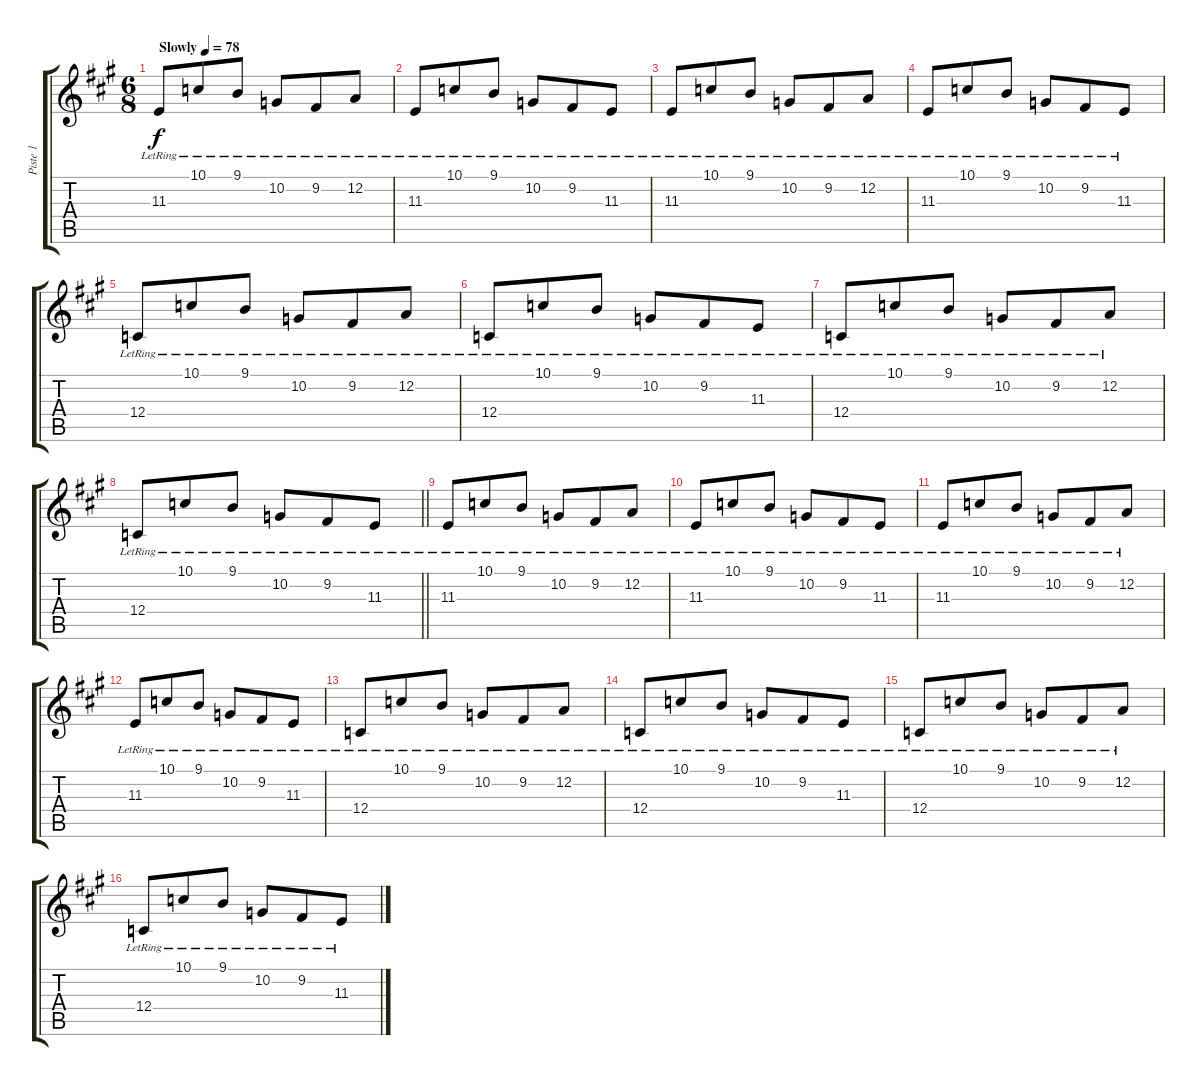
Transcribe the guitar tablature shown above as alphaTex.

\track ("Piste 1" "Piste 1") {instrument electricpiano1}
\staff {score tabs}
\tuning (D4 A3 F3 C3 G2 C2) {hide}
\ts (6 8)
\tempo (78 "Slowly")
\clef g2
\ks a
11.3{lr}.8{dy f instrument electricpiano1} 10.1{lr}.8 9.1{lr}.8 10.2{lr}.8 9.2{lr}.8 12.2{lr}.8 |
11.3{lr}.8 10.1{lr}.8 9.1{lr}.8 10.2{lr}.8 9.2{lr}.8 11.3{lr}.8 |
11.3{lr}.8 10.1{lr}.8 9.1{lr}.8 10.2{lr}.8 9.2{lr}.8 12.2{lr}.8 |
11.3{lr}.8 10.1{lr}.8 9.1{lr}.8 10.2{lr}.8 9.2{lr}.8 11.3{lr}.8 |
12.4{lr}.8 10.1{lr}.8 9.1{lr}.8 10.2{lr}.8 9.2{lr}.8 12.2{lr}.8 |
12.4{lr}.8 10.1{lr}.8 9.1{lr}.8 10.2{lr}.8 9.2{lr}.8 11.3{lr}.8 |
12.4{lr}.8 10.1{lr}.8 9.1{lr}.8 10.2{lr}.8 9.2{lr}.8 12.2{lr}.8 |
\barLineRight lightlight
12.4{lr}.8 10.1{lr}.8 9.1{lr}.8 10.2{lr}.8 9.2{lr}.8 11.3{lr}.8 |
11.3{lr}.8 10.1{lr}.8 9.1{lr}.8 10.2{lr}.8 9.2{lr}.8 12.2{lr}.8 |
11.3{lr}.8 10.1{lr}.8 9.1{lr}.8 10.2{lr}.8 9.2{lr}.8 11.3{lr}.8 |
11.3{lr}.8 10.1{lr}.8 9.1{lr}.8 10.2{lr}.8 9.2{lr}.8 12.2{lr}.8 |
11.3{lr}.8 10.1{lr}.8 9.1{lr}.8 10.2{lr}.8 9.2{lr}.8 11.3{lr}.8 |
12.4{lr}.8 10.1{lr}.8 9.1{lr}.8 10.2{lr}.8 9.2{lr}.8 12.2{lr}.8 |
12.4{lr}.8 10.1{lr}.8 9.1{lr}.8 10.2{lr}.8 9.2{lr}.8 11.3{lr}.8 |
12.4{lr}.8 10.1{lr}.8 9.1{lr}.8 10.2{lr}.8 9.2{lr}.8 12.2{lr}.8 |
12.4{lr}.8 10.1{lr}.8 9.1{lr}.8 10.2{lr}.8 9.2{lr}.8 11.3{lr}.8
